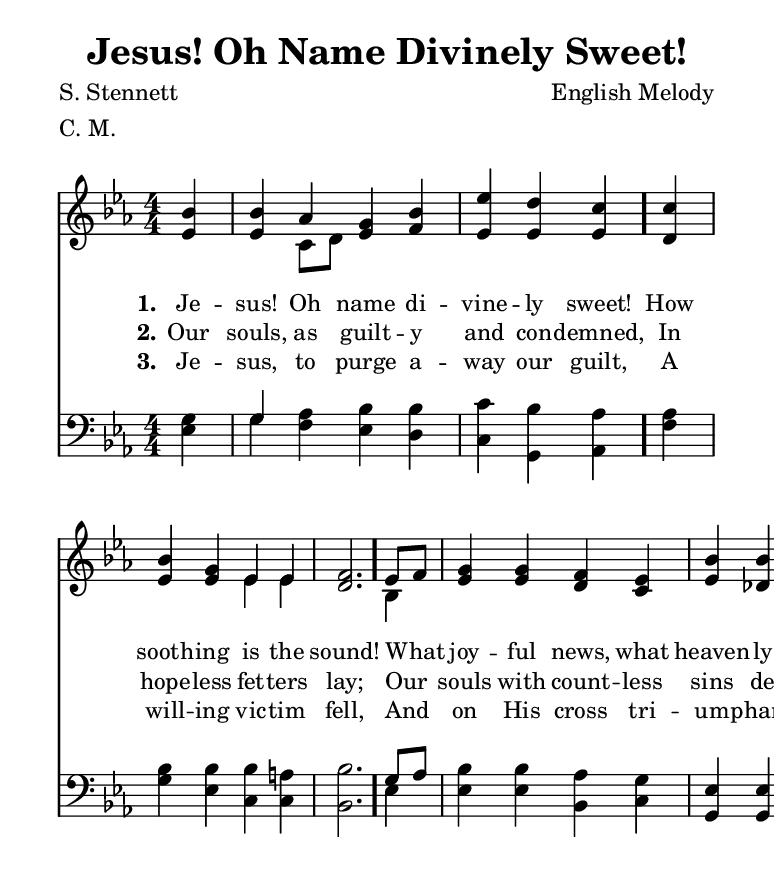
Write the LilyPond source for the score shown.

\include "common/global.ily"
\paper {
  \include "common/paper.ily"
  ragged-last-bottom = ##t
  systems-per-page = ##f
  system-count = 2

}

\header{
  hymnnumber = "170"
  title = "Jesus! Oh Name Divinely Sweet!"
  tunename = "Mendip"
  meter = "C. M."
  poet = "S. Stennett"
  composer = "English Melody"
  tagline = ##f
}

global = {
  \include "common/overrides.ily"
  \override Staff.TimeSignature.style = #'numbered
  \time 4/4
  \override Score.MetronomeMark.transparent = ##t % hide all fermata changes too
  \tempo 4=80
  \key ees \major
  \partial 4
  \autoBeamOff
}

notesSoprano = {
\global
\relative c'' {

  bes4 | bes aes g bes | ees d c
  c4 | bes g ees ees | f2.
  ees8[ f] | g4 g f ees | bes' bes aes
  aes8[ bes] | c4 aes f f | ees2.

  \bar "|."

}
}

notesAlto = {
\global
\relative e' {

  ees4 | ees c8[ d] ees4 f | ees ees ees
  d4 | ees ees ees ees | d2.
  bes4 | ees ees d c | ees des c
  aes'8[ bes] | aes4 ees ees d | ees2.

}
}

notesTenor = {
\global
\relative a {

  g4 | g aes bes bes | c bes aes
  aes4 | bes bes bes a | bes2.
  g8[ aes] | bes4 bes aes g | ees ees ees
  c'4 | c c bes bes8[ aes] | g2.

}
}

notesBass = {
\global
\relative f {

  ees4 | g f ees d | c g aes
  f'4 | g ees c c | bes2.
  ees4 | ees ees bes c | g g aes
  aes'8[ g] | f4 aes bes bes, | ees2.

}
}

wordsA = \lyricmode {
\set stanza = "1."

Je -- sus! Oh name di -- vine -- ly sweet! \bar "."
How sooth -- ing is the sound! \bar "."
What joy -- ful news, what heaven -- ly pow’r, \bar "."
In that blest name is found! \bar "."

}

wordsB = \lyricmode {
\set stanza = "2."

Our souls, as guilt -- y and con -- demned,
In hope -- less fet -- ters lay;
Our souls with count -- less sins de -- filed,
Of death and hell the prey.

}

wordsC = \lyricmode {
\set stanza = "3."

Je -- sus, to purge a -- way our guilt,
A will -- ing vic -- tim fell,
And on His cross tri -- um -- phant broke
The bands of death and hell.

}

\score {
  \context ChoirStaff <<
    \context Staff = upper <<
      \set Staff.autoBeaming = ##f
      \set ChoirStaff.systemStartDelimiter = #'SystemStartBar
      \set ChoirStaff.printPartCombineTexts = ##f
      \partcombine #'(2 . 11) \notesSoprano \notesAlto
      \context NullVoice = sopranos { \voiceOne << \notesSoprano >> }
      \context Lyrics = one   \lyricsto sopranos \wordsA
      \context Lyrics = two   \lyricsto sopranos \wordsB
      \context Lyrics = three \lyricsto sopranos \wordsC
    >>
    \context Staff = men <<
      \set Staff.autoBeaming = ##f
      \clef bass
      \set ChoirStaff.printPartCombineTexts = ##f
      \partcombine #'(2 . 11) \notesTenor \notesBass
    >>
  >>
  \layout {
    \include "common/layout.ily"
  }
  #(cond ((ly:get-option 'eog-midi-permitted) #{ \midi{
    \include "common/midi.ily"
  } #}))
}

\version "2.19.49"  % necessary for upgrading to future LilyPond versions.

% vi:set et ts=2 sw=2 ai nocindent syntax=lilypond:
